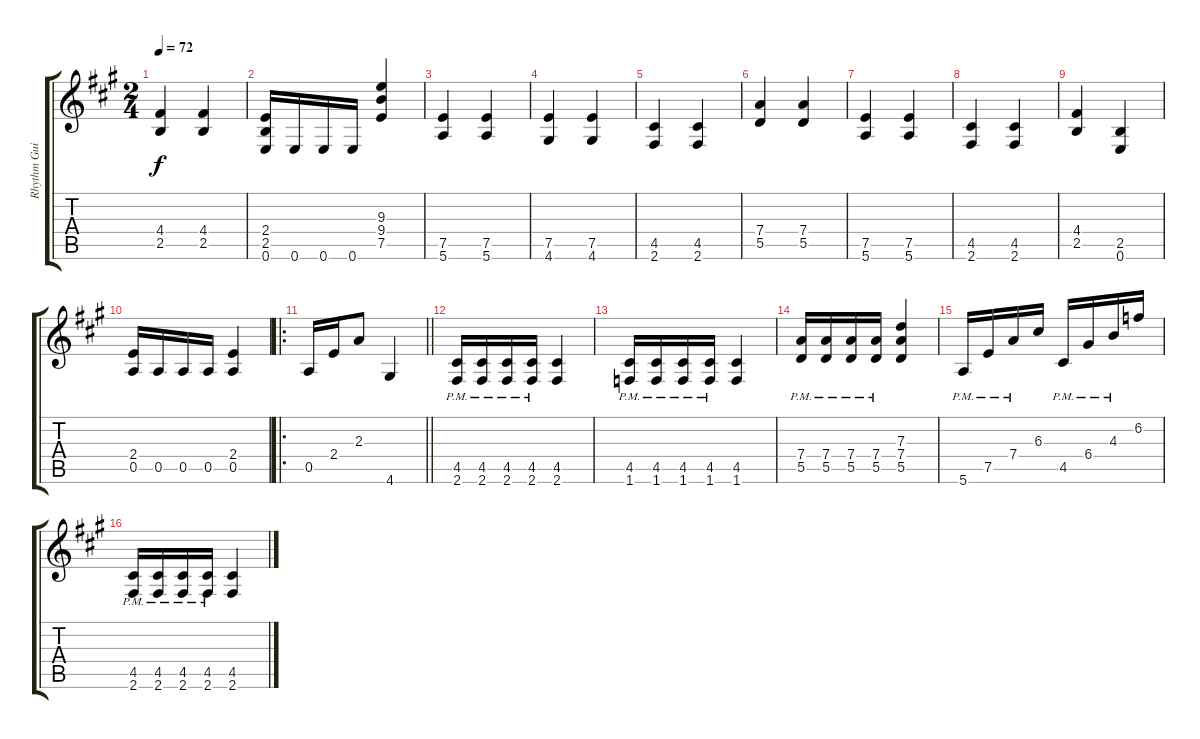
\track ("Rhythm Guitar" "Rhythm Gui") {instrument acousticguitarnylon}
\staff {score tabs}
\tuning (E4 B3 G3 D3 A2 E2) {hide}
\ts (2 4)
\tempo 72
\clef g2
\ks a
(4.4 2.5).4{dy f} (4.4 2.5).4 |
(2.4 2.5 0.6).16 0.6.16 0.6.16 0.6.16 (9.3 9.4 7.5).4 |
(7.5 5.6).4 (7.5 5.6).4 |
(7.5 4.6).4 (7.5 4.6).4 |
(4.5 2.6).4 (4.5 2.6).4 |
(7.4 5.5).4 (7.4 5.5).4 |
(7.5 5.6).4 (7.5 5.6).4 |
(4.5 2.6).4 (4.5 2.6).4 |
(4.4 2.5).4 (2.5 0.6).4 |
(2.4 0.5).16 0.5.16 0.5.16 0.5.16 (2.4 0.5).4 |
\ro
\barLineRight lightlight
0.5.16 2.4.16 2.3.8 4.6.4 |
(4.5{pm} 2.6{pm}).16 (4.5{pm} 2.6{pm}).16 (4.5{pm} 2.6{pm}).16 (4.5{pm} 2.6{pm}).16 (4.5 2.6).4 |
(4.5{pm} 1.6{pm}).16 (4.5{pm} 1.6{pm}).16 (4.5{pm} 1.6{pm}).16 (4.5{pm} 1.6{pm}).16 (4.5 1.6).4 |
(7.4{pm} 5.5{pm}).16 (7.4{pm} 5.5{pm}).16 (7.4{pm} 5.5{pm}).16 (7.4{pm} 5.5{pm}).16 (7.3 7.4 5.5).4 |
5.6{pm}.16 7.5{pm}.16 7.4{pm}.16 6.3.16 4.5{pm}.16 6.4{pm}.16 4.3{pm}.16 6.2.16 |
(4.5{pm} 2.6{pm}).16 (4.5{pm} 2.6{pm}).16 (4.5{pm} 2.6{pm}).16 (4.5{pm} 2.6{pm}).16 (4.5 2.6).4
